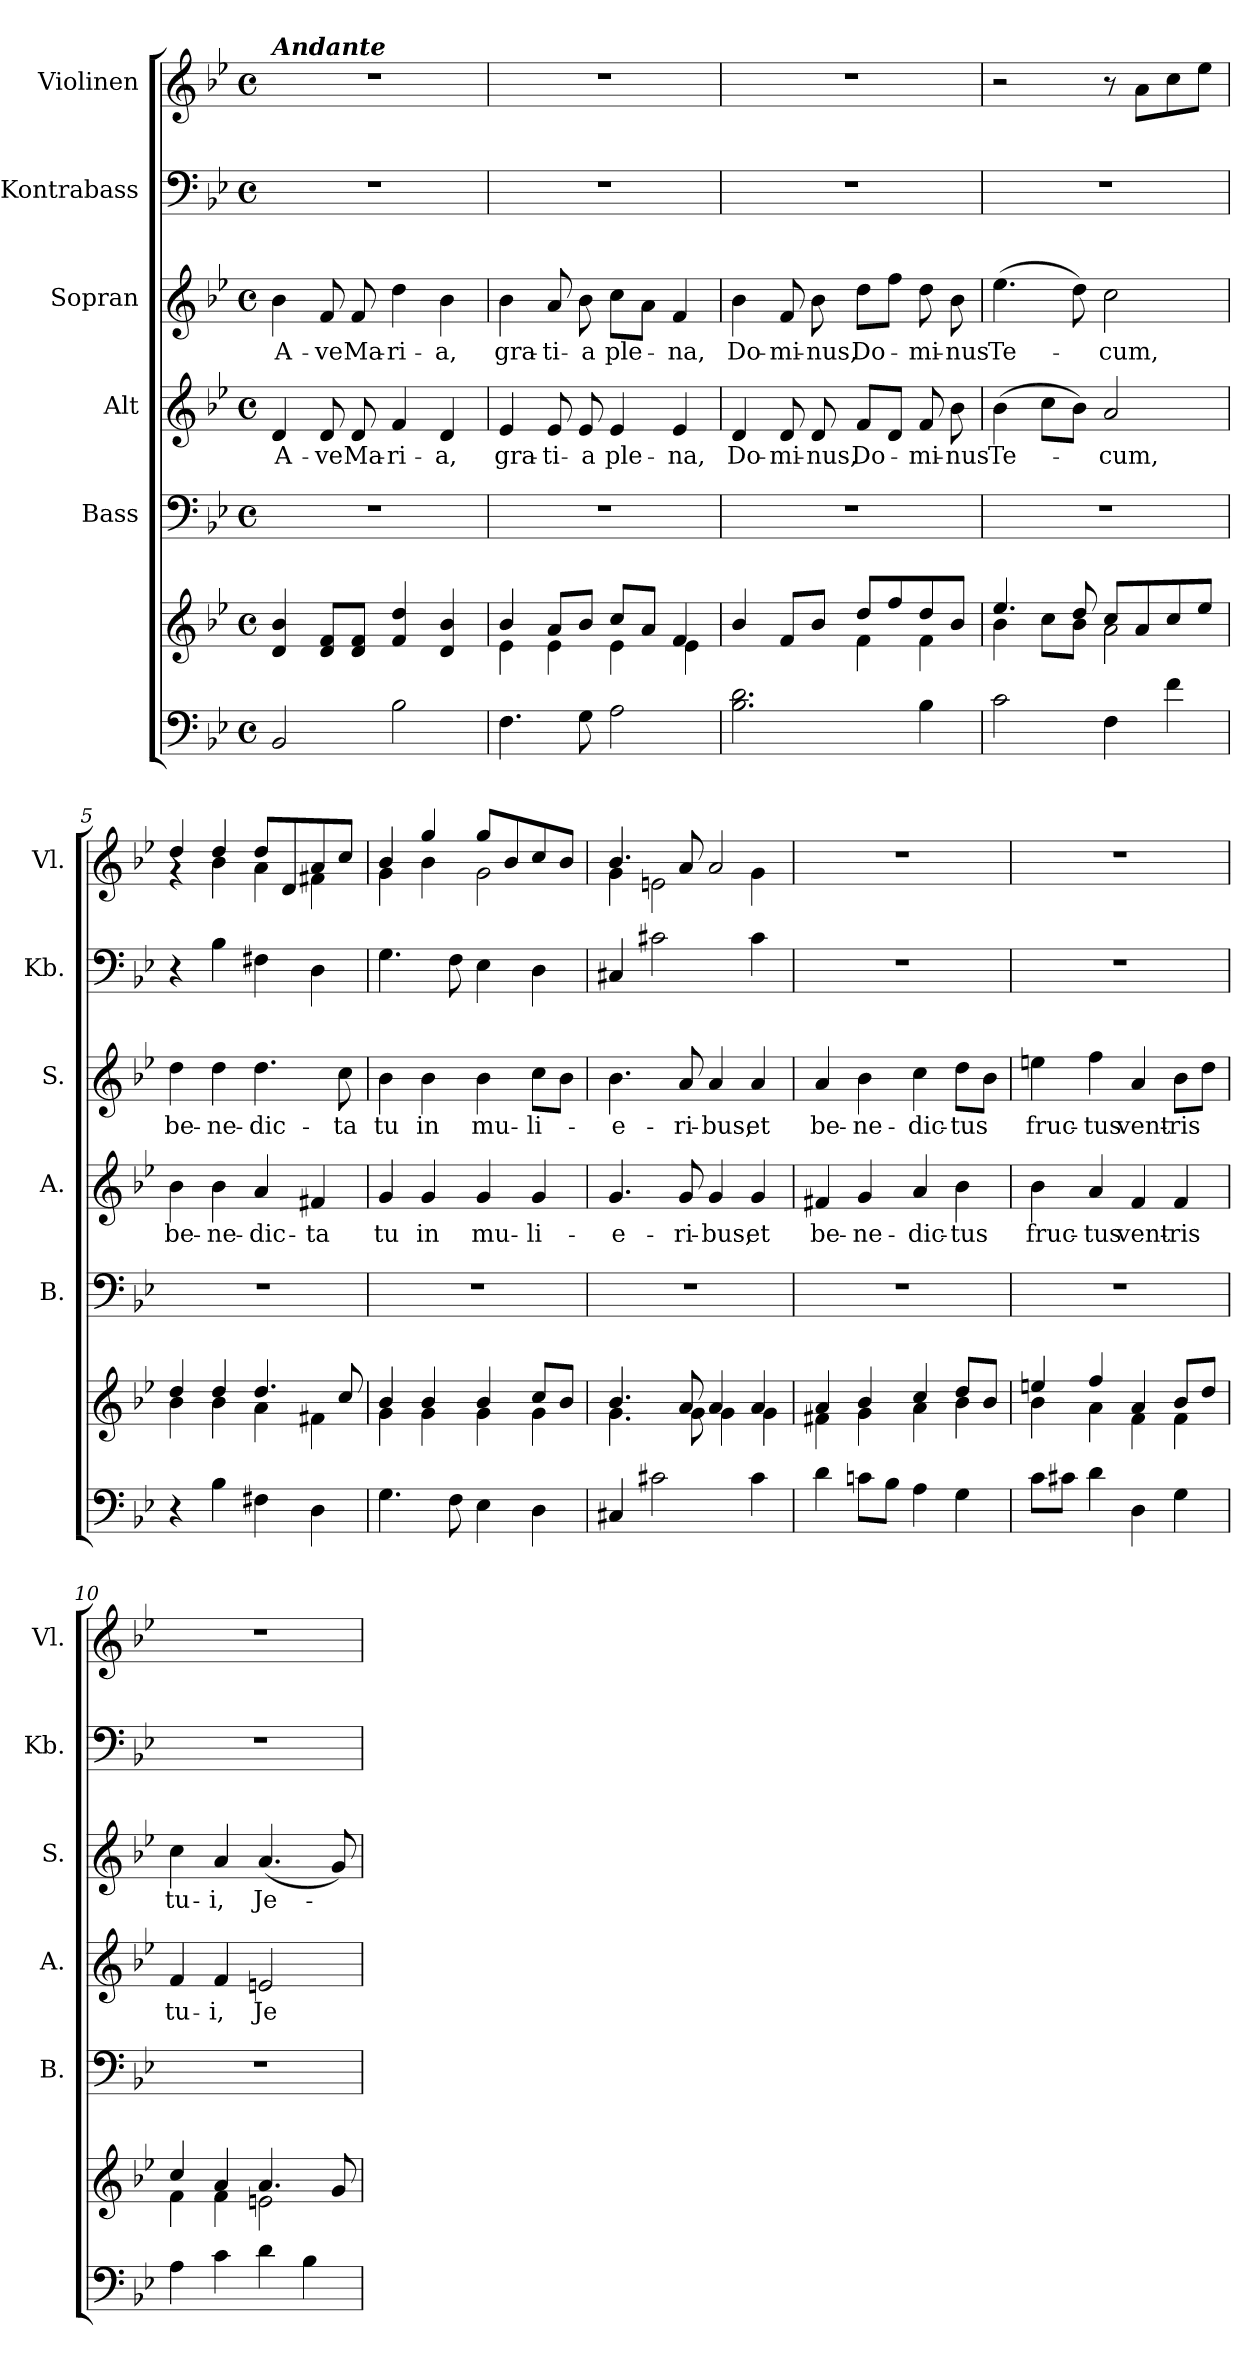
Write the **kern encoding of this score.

**kern	**kern	**kern	**kern	**text	**kern	**text	**kern	**kern
*part6	*part6	*part5	*part4	*part4	*part3	*part3	*part2	*part1
*staff7	*staff6	*staff5	*staff4	*staff4	*staff3	*staff3	*staff2	*staff1
*	*	*I"Bass	*I"Alt	*	*I"Sopran	*	*I"Kontrabass	*I"Violinen
*	*	*I'B.	*I'A.	*	*I'S.	*	*I'Kb.	*I'Vl.
*clefF4	*clefG2	*clefF4	*clefG2	*	*clefG2	*	*clefF4	*clefG2
*	*	*	*	*	*	*	*ITrd7c12	*
*k[b-e-]	*k[b-e-]	*k[b-e-]	*k[b-e-]	*	*k[b-e-]	*	*k[b-e-]	*k[b-e-]
*B-:	*B-:	*B-:	*B-:	*	*B-:	*	*B-:	*B-:
*M4/4	*M4/4	*M4/4	*M4/4	*	*M4/4	*	*M4/4	*M4/4
*met(c)	*met(c)	*met(c)	*met(c)	*	*met(c)	*	*met(c)	*met(c)
=1	=1	=1	=1	=1	=1	=1	=1	=1
!	!	!	!	!	!	!	!	!LO:TX:a:Bi:t=Andante
!	!	!	!	!LO:LY:b	!	!LO:LY:b	!	!
2BB-/	4d/ 4b-/	1r	4d/	A-	4b-\	A-	1r	1r
!	!	!	!	!LO:LY:b	!	!LO:LY:b	!	!
.	8d/ 8f/L	.	8d/	-ve	8f/	-ve	.	.
!	!	!	!	!LO:LY:b	!	!LO:LY:b	!	!
.	8d/ 8f/J	.	8d/	Ma-	8f/	Ma-	.	.
!	!	!	!	!LO:LY:b	!	!LO:LY:b	!	!
2B-\	4f/ 4dd/	.	4f/	-ri-	4dd\	-ri-	.	.
!	!	!	!	!LO:LY:b	!	!LO:LY:b	!	!
.	4d/ 4b-/	.	4d/	-a,	4b-\	-a,	.	.
=2	=2	=2	=2	=2	=2	=2	=2	=2
*	*^	*	*	*	*	*	*	*
!	!	!	!	!	!LO:LY:b	!	!LO:LY:b	!	!
4.F\	4b-/	4e-\	1r	4e-/	gra-	4b-\	gra-	1r	1r
!	!	!	!	!	!LO:LY:b	!	!LO:LY:b	!	!
.	8a/L	4e-\	.	8e-/	-ti-	8a/	-ti-	.	.
!	!	!	!	!	!LO:LY:b	!	!LO:LY:b	!	!
8G\	8b-/J	.	.	8e-/	-a	8b-\	-a	.	.
!	!	!	!	!	!LO:LY:b	!	!LO:LY:b	!	!
2A\	8cc/L	4e-\	.	4e-/	ple-	8cc\L	ple-	.	.
.	8a/J	.	.	.	.	8a\J	.	.	.
!	!	!	!	!	!LO:LY:b	!	!LO:LY:b	!	!
.	4f/	4e-\	.	4e-/	-na,	4f/	-na,	.	.
=3	=3	=3	=3	=3	=3	=3	=3	=3	=3
!	!	!	!	!	!LO:LY:b	!	!LO:LY:b	!	!
2.B-\ 2.d\	4b-/	2ryy	1r	4d/	Do-	4b-\	Do-	1r	1r
!	!	!	!	!	!LO:LY:b	!	!LO:LY:b	!	!
.	8f/L	.	.	8d/	-mi-	8f/	-mi-	.	.
!	!	!	!	!	!LO:LY:b	!	!LO:LY:b	!	!
.	8b-/J	.	.	8d/	-nus,	8b-\	-nus,	.	.
!	!	!	!	!	!LO:LY:b	!	!LO:LY:b	!	!
.	8dd/L	4f\	.	8f/L	Do-	8dd\L	Do-	.	.
.	8ff/	.	.	8d/J	.	8ff\J	.	.	.
!	!	!	!	!	!LO:LY:b	!	!LO:LY:b	!	!
4B-\	8dd/	4f\	.	8f/	-mi-	8dd\	-mi-	.	.
!	!	!	!	!	!LO:LY:b	!	!LO:LY:b	!	!
.	8b-/J	.	.	8b-\	-nus	8b-\	-nus	.	.
=4	=4	=4	=4	=4	=4	=4	=4	=4	=4
!	!	!	!	!	!LO:LY:b	!	!LO:LY:b	!	!
2c\	4.ee-/	4b-\	1r	(>4b-\	Te-	(>4.ee-\	Te-	1r	2r
.	.	8cc\L	.	8cc\L	.	.	.	.	.
.	8dd/	8b-\J	.	8b-\J)	.	8dd\)	.	.	.
!	!	!	!	!	!LO:LY:b	!	!LO:LY:b	!	!
4F\	8cc/L	2a\	.	2a/	-cum,	2cc\	-cum,	.	8r
.	8a/	.	.	.	.	.	.	.	8a\L
4f\	8cc/	.	.	.	.	.	.	.	8cc\
.	8ee-/J	.	.	.	.	.	.	.	8ee-\J
!!LO:LB:g=z
=5	=5	=5	=5	=5	=5	=5	=5	=5	=5
!	!	!	!	!	!LO:LY:b	!	!LO:LY:b	!	!
*	*	*	*	*	*	*	*	*	*^
4r	4dd/	4b-\	1r	4b-\	be-	4dd\	be-	4r	4dd/	4rf
!	!	!	!	!	!LO:LY:b	!	!LO:LY:b	!	!	!
4B-\	4dd/	4b-\	.	4b-\	-ne-	4dd\	-ne-	4BB-\	4dd/	4b-\
!	!	!	!	!	!LO:LY:b	!	!LO:LY:b	!	!	!
4F#X\	4.dd/	4a\	.	4a/	-dic-	4.dd\	-dic-	4FF#X\	8dd/L	4a\
.	.	.	.	.	.	.	.	.	8d/	.
!	!	!	!	!	!LO:LY:b	!	!	!	!	!
4D\	.	4f#X\	.	4f#X/	-ta	.	.	4DD\	8a/	4f#X\
!	!	!	!	!	!	!	!LO:LY:b	!	!	!
.	8cc/	.	.	.	.	8cc\	-ta	.	8cc/J	.
=6	=6	=6	=6	=6	=6	=6	=6	=6	=6	=6
!	!	!	!	!	!LO:LY:b	!	!LO:LY:b	!	!	!
4.G\	4b-/	4g\	1r	4g/	tu	4b-\	tu	4.GG\	4b-/	4g\
!	!	!	!	!	!LO:LY:b	!	!LO:LY:b	!	!	!
.	4b-/	4g\	.	4g/	in	4b-\	in	.	4gg/	4b-\
8F\	.	.	.	.	.	.	.	8FF\	.	.
!	!	!	!	!	!LO:LY:b	!	!LO:LY:b	!	!	!
4E-\	4b-/	4g\	.	4g/	mu-	4b-\	mu-	4EE-\	8gg/L	2g\
.	.	.	.	.	.	.	.	.	8b-/	.
!	!	!	!	!	!LO:LY:b	!	!LO:LY:b	!	!	!
4D\	8cc/L	4g\	.	4g/	-li-	8cc\L	-li-	4DD\	8cc/	.
.	8b-/J	.	.	.	.	8b-\J	.	.	8b-/J	.
=7	=7	=7	=7	=7	=7	=7	=7	=7	=7	=7
!	!	!	!	!	!LO:LY:b	!	!LO:LY:b	!	!	!
4C#X/	4.b-/	4.g\	1r	4.g/	-e-	4.b-\	-e-	4CC#X/	4.b-/	4g\
2c#X\	.	.	.	.	.	.	.	2C#X\	.	2en\
!	!	!	!	!	!LO:LY:b	!	!LO:LY:b	!	!	!
.	8a/	8g\	.	8g/	-ri-	8a/	-ri-	.	8a/	.
!	!	!	!	!	!LO:LY:b	!	!LO:LY:b	!	!	!
.	4a/	4g\	.	4g/	-bus,	4a/	-bus,	.	2a/	.
!	!	!	!	!	!LO:LY:b	!	!LO:LY:b	!	!	!
4c#\	4a/	4g\	.	4g/	et	4a/	et	4C#\	.	4g\
=8	=8	=8	=8	=8	=8	=8	=8	=8	=8	=8
!	!	!	!	!	!LO:LY:b	!	!LO:LY:b	!	!	!
*	*	*	*	*	*	*	*	*	*v	*v
4d\	4a/	4f#X\	1r	4f#X/	be-	4a/	be-	1r	1r
!	!	!	!	!	!LO:LY:b	!	!LO:LY:b	!	!
8cn\L	4b-/	4g\	.	4g/	-ne-	4b-\	-ne-	.	.
8B-\J	.	.	.	.	.	.	.	.	.
!	!	!	!	!	!LO:LY:b	!	!LO:LY:b	!	!
4A\	4cc/	4a\	.	4a/	-dic-	4cc\	-dic-	.	.
!	!	!	!	!	!LO:LY:b	!	!LO:LY:b	!	!
4G\	8dd/L	4b-\	.	4b-\	-tus	8dd\L	-tus	.	.
.	8b-/J	.	.	.	.	8b-\J	.	.	.
=9	=9	=9	=9	=9	=9	=9	=9	=9	=9
!	!	!	!	!	!LO:LY:b	!	!LO:LY:b	!	!
8c\L	4een/	4b-\	1r	4b-\	fruc-	4een\	fruc-	1r	1r
8c#X\J	.	.	.	.	.	.	.	.	.
!	!	!	!	!	!LO:LY:b	!	!LO:LY:b	!	!
4d\	4ff/	4a\	.	4a/	-tus	4ff\	-tus	.	.
!	!	!	!	!	!LO:LY:b	!	!LO:LY:b	!	!
4D\	4a/	4f\	.	4f/	vent-	4a/	vent-	.	.
!	!	!	!	!	!LO:LY:b	!	!LO:LY:b	!	!
4G\	8b-/L	4f\	.	4f/	-ris	8b-\L	-ris	.	.
.	8dd/J	.	.	.	.	8dd\J	.	.	.
!!LO:PB:g=z
=10	=10	=10	=10	=10	=10	=10	=10	=10	=10
!	!	!	!	!	!LO:LY:b	!	!LO:LY:b	!	!
4A\	4cc/	4f\	1r	4f/	tu-	4cc\	tu-	1r	1r
!	!	!	!	!	!LO:LY:b	!	!LO:LY:b	!	!
4c\	4a/	4f\	.	4f/	-i,	4a/	-i,	.	.
!	!	!	!	!	!LO:LY:b	!	!LO:LY:b	!	!
4d\	4.a/	2en\	.	2en/	Je-	(<4.a/	Je-	.	.
4B-\	.	.	.	.	.	.	.	.	.
.	8g/	.	.	.	.	8g/)	.	.	.
*	*v	*v	*	*	*	*	*	*	*
=	=	=	=	=	=	=	=	=
*-	*-	*-	*-	*-	*-	*-	*-	*-
